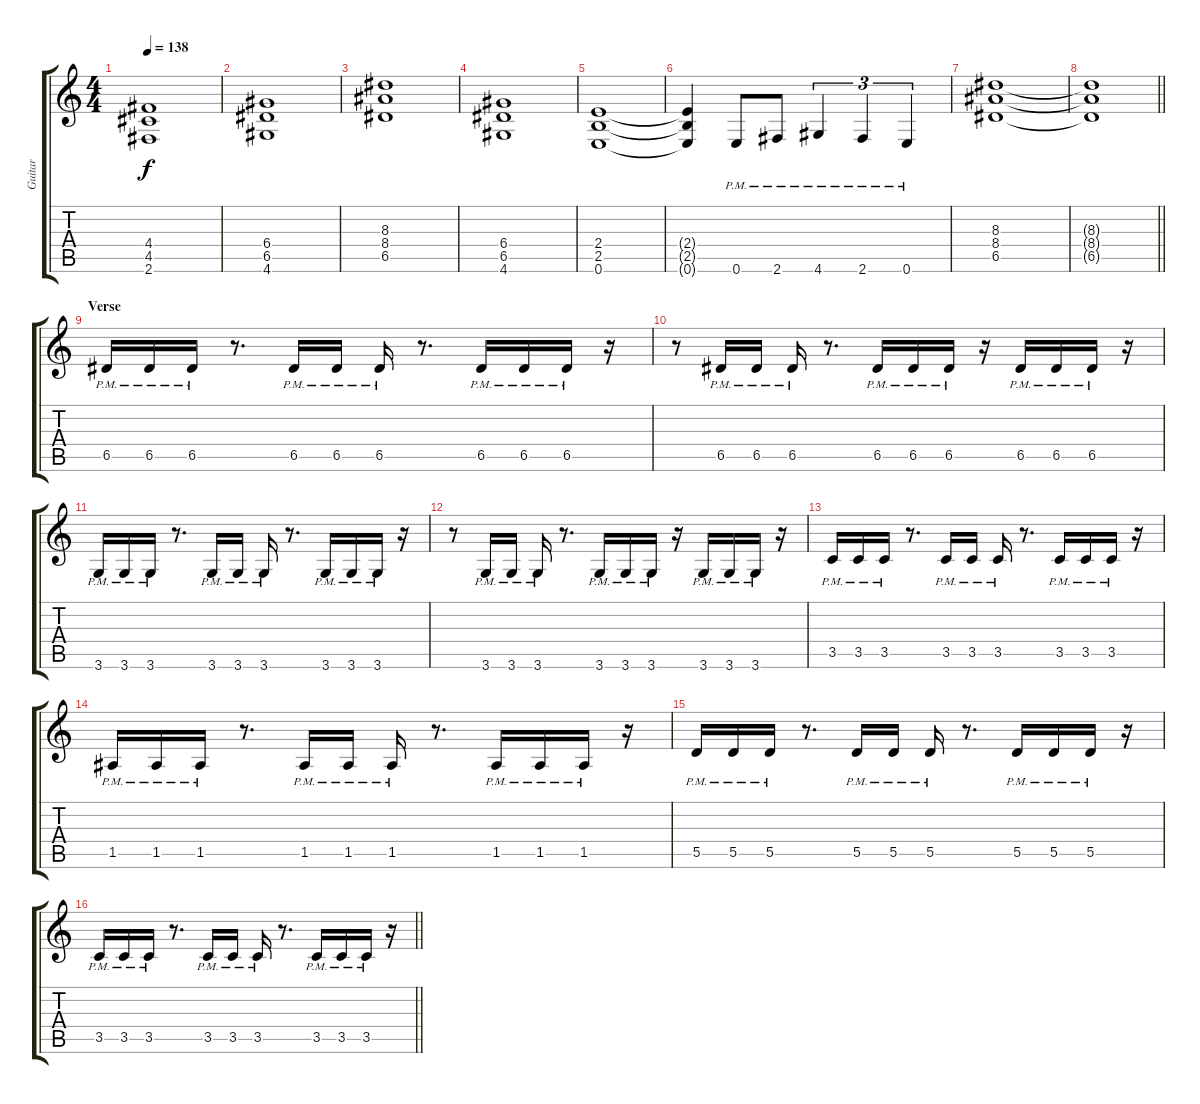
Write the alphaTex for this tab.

\track ("Guitar" "Guitar") {instrument distortionguitar}
\staff {score tabs}
\tuning (E4 B3 G3 D3 A2 E2) {hide}
\ts (4 4)
\tempo 138
\clef g2
\ks c
(4.4 4.5 2.6).1{dy f} |
(6.4 6.5 4.6).1 |
(8.3 8.4 6.5).1 |
(6.4 6.5 4.6).1 |
(2.4 2.5 0.6).1 |
(2.4{t} 2.5{t} 0.6{t}).4 0.6{pm}.8 2.6{pm}.8 4.6{pm}.4{tu (3 2)} 2.6{pm}.4{tu (3 2)} 0.6{pm}.4{tu (3 2)} |
(8.3 8.4 6.5).1 |
\barLineRight lightlight
(8.3{t} 8.4{t} 6.5{t}).1 |
\section ("" "Verse ")
6.5{pm}.16 6.5{pm}.16 6.5{pm}.16 r.8{d} 6.5{pm}.16 6.5{pm}.16 6.5{pm}.16 r.8{d} 6.5{pm}.16 6.5{pm}.16 6.5{pm}.16 r.16 |
r.8 6.5{pm}.16 6.5{pm}.16 6.5{pm}.16 r.8{d} 6.5{pm}.16 6.5{pm}.16 6.5{pm}.16 r.16 6.5{pm}.16 6.5{pm}.16 6.5{pm}.16 r.16 |
3.6{pm}.16 3.6{pm}.16 3.6{pm}.16 r.8{d} 3.6{pm}.16 3.6{pm}.16 3.6{pm}.16 r.8{d} 3.6{pm}.16 3.6{pm}.16 3.6{pm}.16 r.16 |
r.8 3.6{pm}.16 3.6{pm}.16 3.6{pm}.16 r.8{d} 3.6{pm}.16 3.6{pm}.16 3.6{pm}.16 r.16 3.6{pm}.16 3.6{pm}.16 3.6{pm}.16 r.16 |
3.5{pm}.16 3.5{pm}.16 3.5{pm}.16 r.8{d} 3.5{pm}.16 3.5{pm}.16 3.5{pm}.16 r.8{d} 3.5{pm}.16 3.5{pm}.16 3.5{pm}.16 r.16 |
1.5{pm}.16 1.5{pm}.16 1.5{pm}.16 r.8{d} 1.5{pm}.16 1.5{pm}.16 1.5{pm}.16 r.8{d} 1.5{pm}.16 1.5{pm}.16 1.5{pm}.16 r.16 |
5.5{pm}.16 5.5{pm}.16 5.5{pm}.16 r.8{d} 5.5{pm}.16 5.5{pm}.16 5.5{pm}.16 r.8{d} 5.5{pm}.16 5.5{pm}.16 5.5{pm}.16 r.16 |
\barLineRight lightlight
3.5{pm}.16 3.5{pm}.16 3.5{pm}.16 r.8{d} 3.5{pm}.16 3.5{pm}.16 3.5{pm}.16 r.8{d} 3.5{pm}.16 3.5{pm}.16 3.5{pm}.16 r.16
